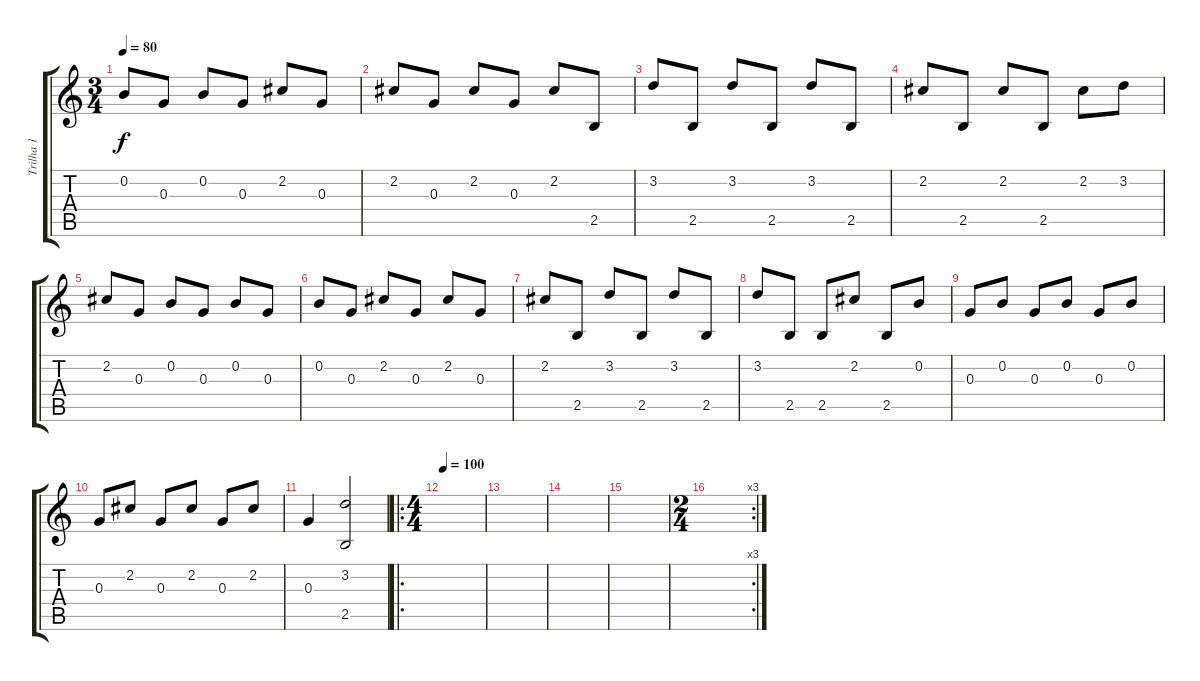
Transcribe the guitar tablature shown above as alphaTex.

\track ("Trilha 1" "Trilha 1") {instrument distortionguitar}
\staff {score tabs}
\tuning (E4 B3 G3 D3 A2 E2) {hide}
\ts (3 4)
\tempo 80
\clef g2
\ks c
0.2.8{dy f} 0.3.8 0.2.8 0.3.8 2.2.8 0.3.8 |
2.2.8 0.3.8 2.2.8 0.3.8 2.2.8 2.5.8 |
3.2.8 2.5.8 3.2.8 2.5.8 3.2.8 2.5.8 |
2.2.8 2.5.8 2.2.8 2.5.8 2.2.8 3.2.8 |
2.2.8 0.3.8 0.2.8 0.3.8 0.2.8 0.3.8 |
0.2.8 0.3.8 2.2.8 0.3.8 2.2.8 0.3.8 |
2.2.8 2.5.8 3.2.8 2.5.8 3.2.8 2.5.8 |
3.2.8 2.5.8 2.5.8 2.2.8 2.5.8 0.2.8 |
0.3.8 0.2.8 0.3.8 0.2.8 0.3.8 0.2.8 |
0.3.8 2.2.8 0.3.8 2.2.8 0.3.8 2.2.8 |
0.3.4 (3.2 2.5).2 |
\ro
\ts (4 4)
\tempo 100
|
|
|
|
\rc 3
\ts (2 4)
